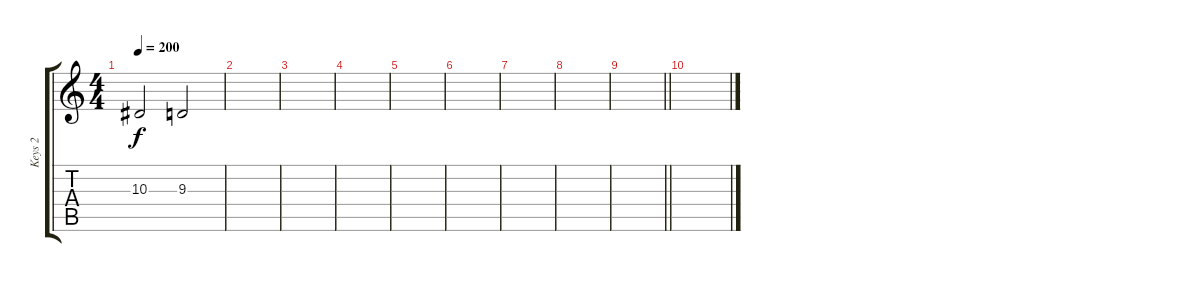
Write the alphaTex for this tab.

\track ("Keys 2" "Keys 2") {instrument choiraahs}
\staff {score tabs}
\tuning (D4 A3 F3 C3 G2 C2) {hide}
\ts (4 4)
\tempo 200
\clef g2
\ks c
10.3.2{dy f} 9.3.2 |
|
|
|
|
|
|
|
\barLineRight lightlight
|
\section ("" " ")
